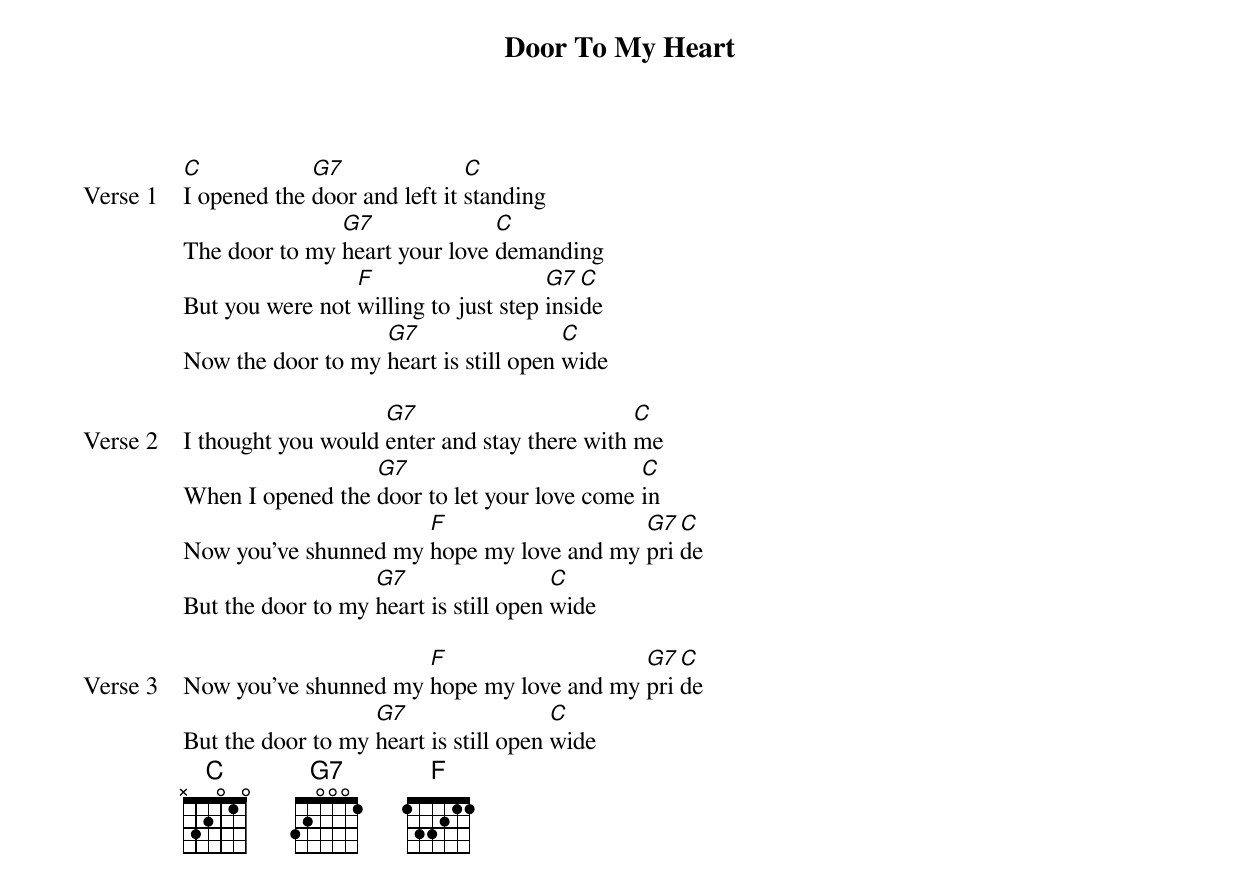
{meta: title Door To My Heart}
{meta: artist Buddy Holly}
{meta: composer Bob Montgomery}
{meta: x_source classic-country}
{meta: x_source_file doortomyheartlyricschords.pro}
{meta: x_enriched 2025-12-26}

{start_of_verse: Verse 1}
[C]I opened the [G7]door and left it [C]standing
The door to my [G7]heart your love [C]demanding
But you were not [F]willing to just step [G7]insi[C]de
Now the door to my [G7]heart is still open [C]wide
{end_of_verse}

{start_of_verse: Verse 2}
I thought you would [G7]enter and stay there with [C]me
When I opened the [G7]door to let your love come [C]in
Now you've shunned my [F]hope my love and my [G7]pri[C]de
But the door to my [G7]heart is still open [C]wide
{end_of_verse}

{start_of_verse: Verse 3}
Now you've shunned my [F]hope my love and my [G7]pri[C]de
But the door to my [G7]heart is still open [C]wide
{end_of_verse}
